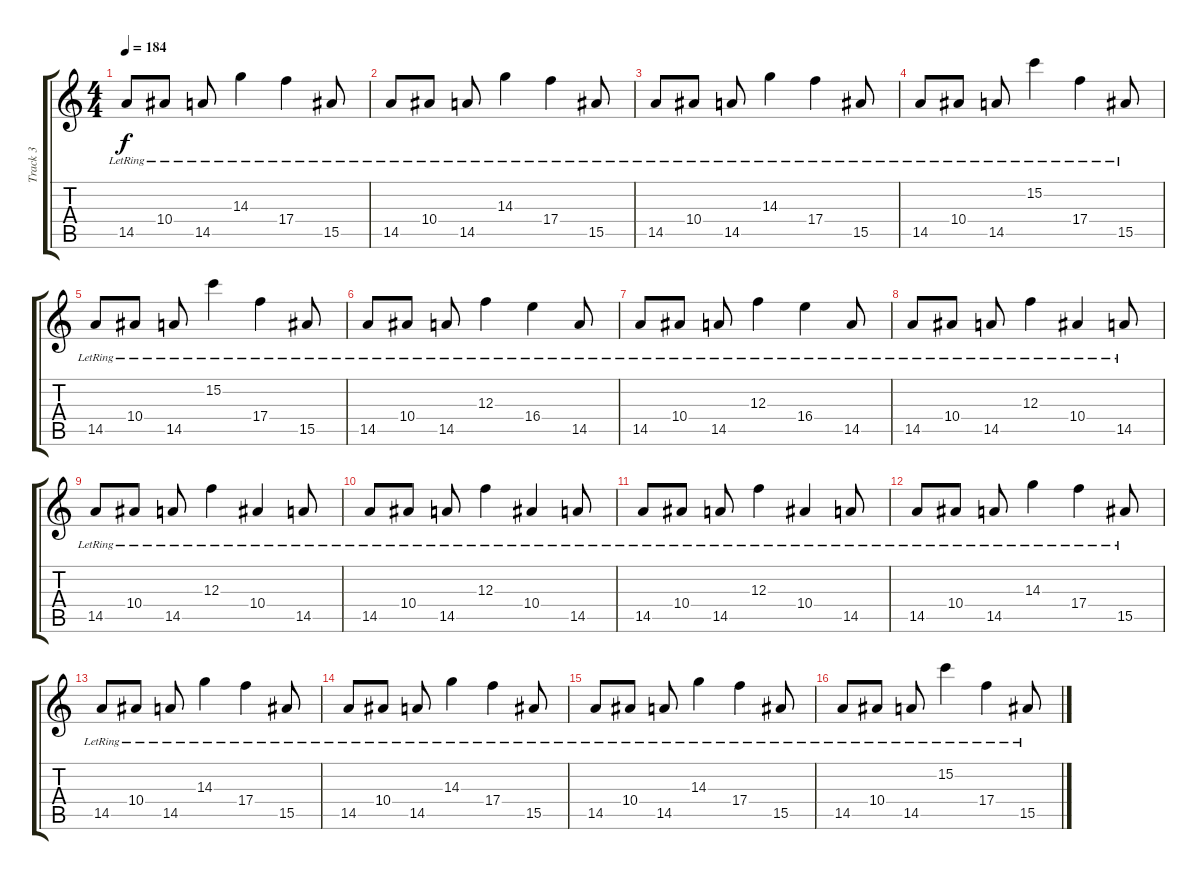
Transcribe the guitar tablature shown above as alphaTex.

\track ("Track 3" "Track 3") {instrument distortionguitar}
\staff {score tabs}
\tuning (D4 A3 F3 C3 G2 C2) {hide}
\ts (4 4)
\tempo 184
\clef g2
\ks c
14.5{lr}.8{dy f} 10.4{lr}.8 14.5{lr}.8 14.3{lr}.4 17.4{lr}.4 15.5{lr}.8 |
14.5{lr}.8 10.4{lr}.8 14.5{lr}.8 14.3{lr}.4 17.4{lr}.4 15.5{lr}.8 |
14.5{lr}.8 10.4{lr}.8 14.5{lr}.8 14.3{lr}.4 17.4{lr}.4 15.5{lr}.8 |
14.5{lr}.8 10.4{lr}.8 14.5{lr}.8 15.2{lr}.4 17.4{lr}.4 15.5{lr}.8 |
14.5{lr}.8 10.4{lr}.8 14.5{lr}.8 15.2{lr}.4 17.4{lr}.4 15.5{lr}.8 |
14.5{lr}.8 10.4{lr}.8 14.5{lr}.8 12.3{lr}.4 16.4{lr}.4 14.5{lr}.8 |
14.5{lr}.8 10.4{lr}.8 14.5{lr}.8 12.3{lr}.4 16.4{lr}.4 14.5{lr}.8 |
14.5{lr}.8 10.4{lr}.8 14.5{lr}.8 12.3{lr}.4 10.4{lr}.4 14.5{lr}.8 |
14.5{lr}.8 10.4{lr}.8 14.5{lr}.8 12.3{lr}.4 10.4{lr}.4 14.5{lr}.8 |
14.5{lr}.8 10.4{lr}.8 14.5{lr}.8 12.3{lr}.4 10.4{lr}.4 14.5{lr}.8 |
14.5{lr}.8 10.4{lr}.8 14.5{lr}.8 12.3{lr}.4 10.4{lr}.4 14.5{lr}.8 |
14.5{lr}.8 10.4{lr}.8 14.5{lr}.8 14.3{lr}.4 17.4{lr}.4 15.5{lr}.8 |
14.5{lr}.8 10.4{lr}.8 14.5{lr}.8 14.3{lr}.4 17.4{lr}.4 15.5{lr}.8 |
14.5{lr}.8 10.4{lr}.8 14.5{lr}.8 14.3{lr}.4 17.4{lr}.4 15.5{lr}.8 |
14.5{lr}.8 10.4{lr}.8 14.5{lr}.8 14.3{lr}.4 17.4{lr}.4 15.5{lr}.8 |
14.5{lr}.8 10.4{lr}.8 14.5{lr}.8 15.2{lr}.4 17.4{lr}.4 15.5{lr}.8
